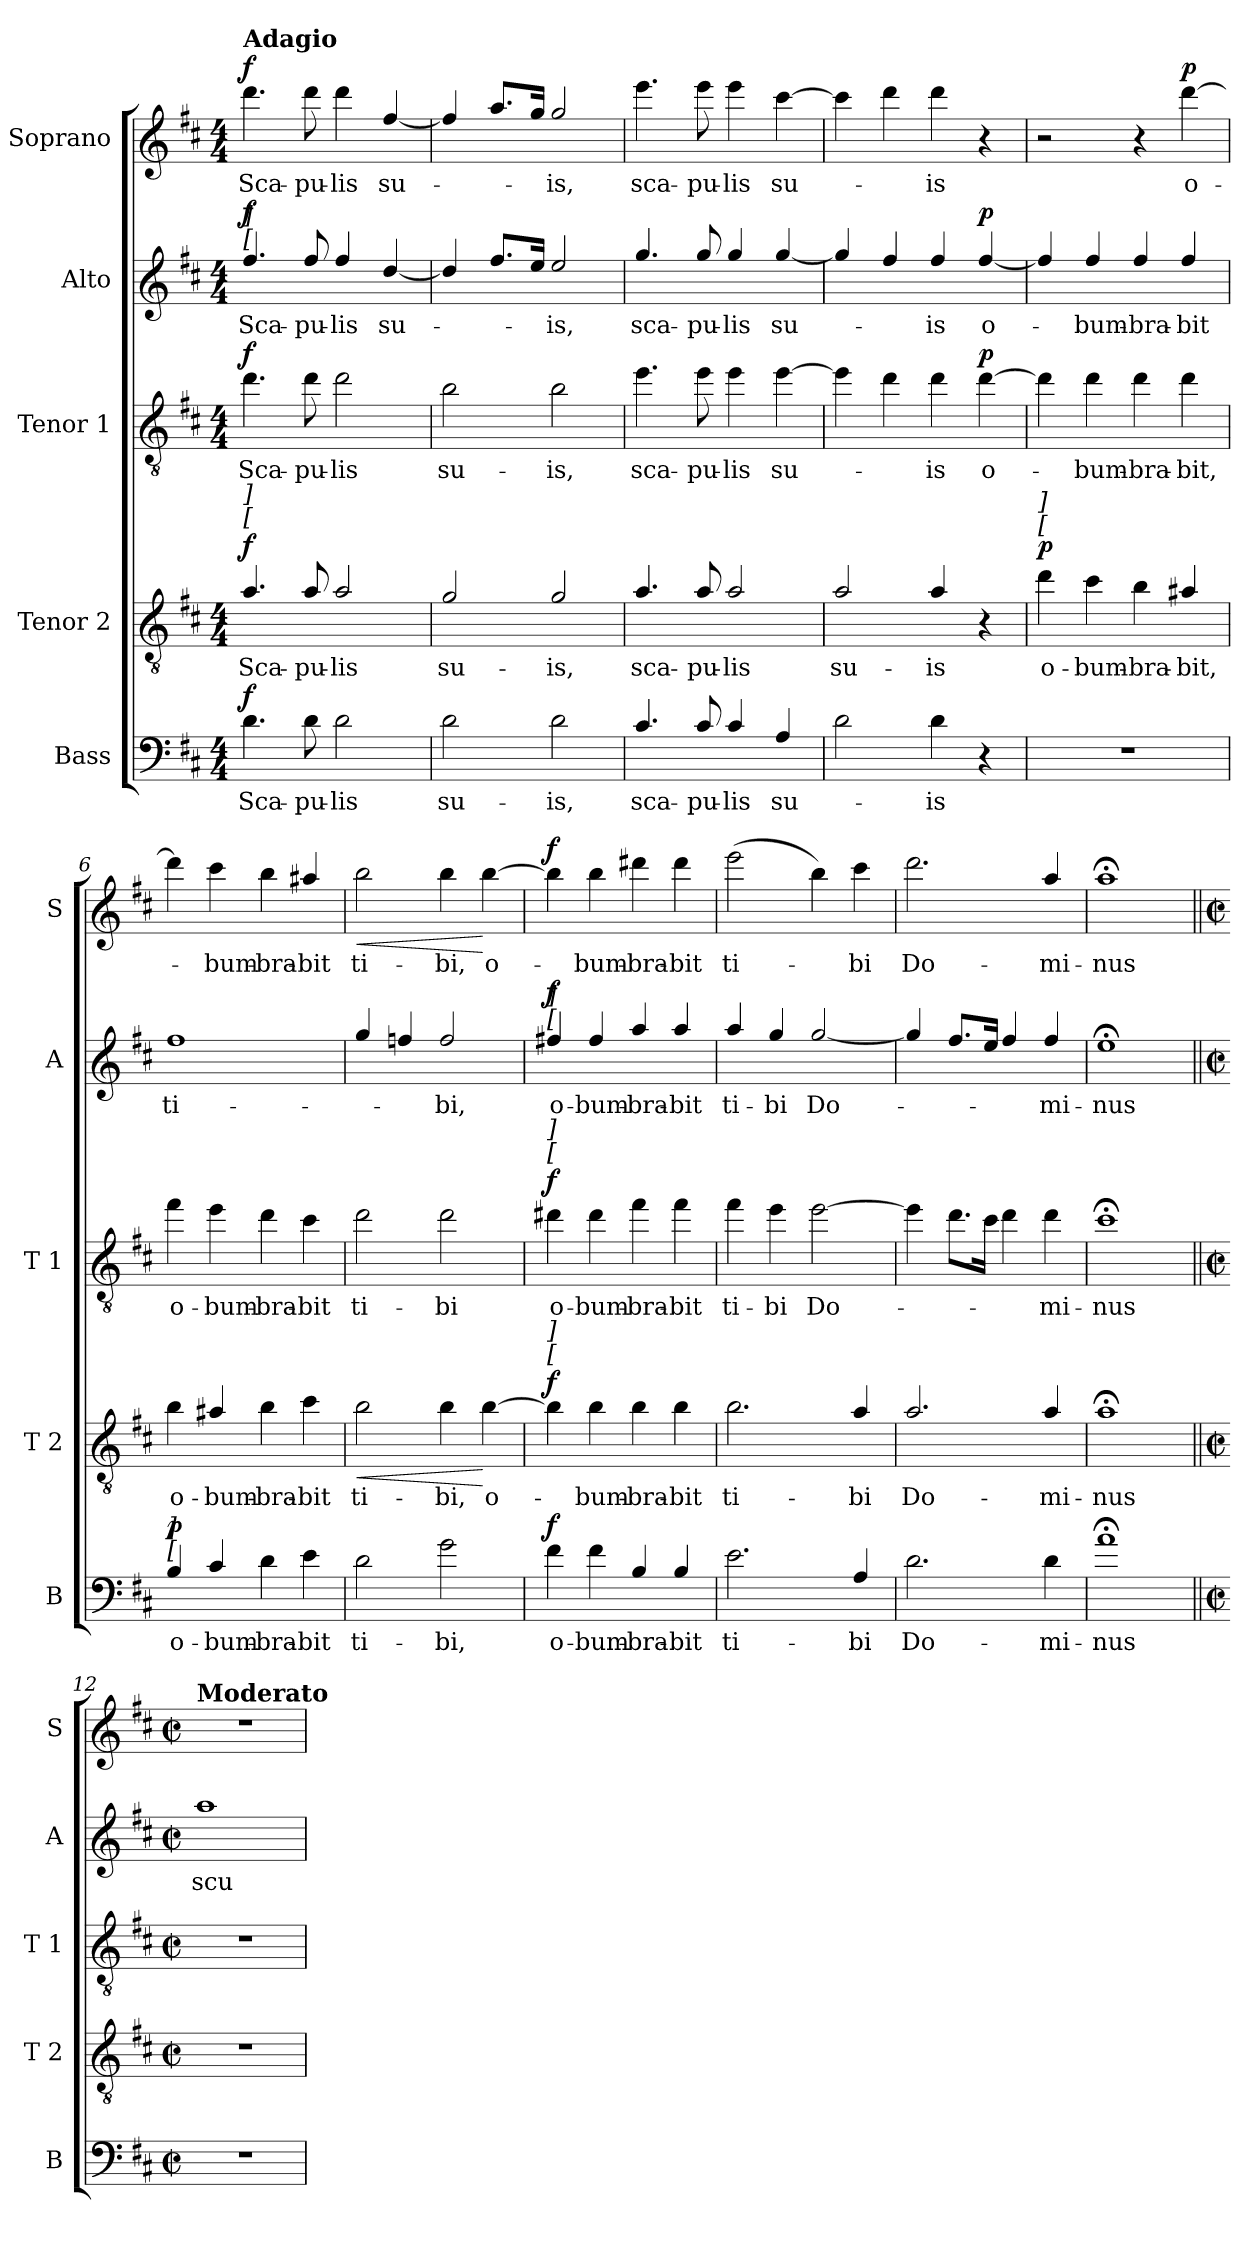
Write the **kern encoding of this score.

**kern	**text	**dynam	**kern	**text	**dynam	**kern	**text	**dynam	**kern	**text	**dynam	**kern	**text	**dynam
*part5	*part5	*part5	*part4	*part4	*part4	*part3	*part3	*part3	*part2	*part2	*part2	*part1	*part1	*part1
*staff5	*staff5	*staff5	*staff4	*staff4	*staff4	*staff3	*staff3	*staff3	*staff2	*staff2	*staff2	*staff1	*staff1	*staff1
*I"Bass	*	*	*I"Tenor 2	*	*	*I"Tenor 1	*	*	*I"Alto	*	*	*I"Soprano	*	*
*I'B	*	*	*I'T 2	*	*	*I'T 1	*	*	*I'A	*	*	*I'S	*	*
*clefF4	*	*	*clefGv2	*	*	*clefGv2	*	*	*clefG2	*	*	*clefG2	*	*
*ITrd7c12	*	*	*ITrd7c12	*	*	*ITrd7c12	*	*	*ITrd7c12	*	*	*ITrd7c12	*	*
*k[f#c#]	*	*	*k[f#c#]	*	*	*k[f#c#]	*	*	*k[f#c#]	*	*	*k[f#c#]	*	*
*D:	*	*	*D:	*	*	*D:	*	*	*D:	*	*	*D:	*	*
*M4/4	*	*	*M4/4	*	*	*M4/4	*	*	*M4/4	*	*	*M4/4	*	*
=1	=1	=1	=1	=1	=1	=1	=1	=1	=1	=1	=1	=1	=1	=1
!	!	!	!	!	!	!	!	!	!	!	!	!LO:TX:a:B:t=Adagio	!	!
!	!	!	!	!	!	!	!	!	!LO:TX:a:i:t=[	!	!	!	!	!
!	!	!	!	!	!	!	!	!	!LO:TX:a:i:t=]	!	!	!	!	!
!	!	!	!LO:TX:a:i:t=[	!	!	!	!	!	!	!	!	!	!	!
!	!	!	!LO:TX:a:i:t=]	!	!	!	!	!	!	!	!	!	!	!
!	!LO:LY:b	!LO:DY:a	!	!LO:LY:b	!LO:DY:a	!	!LO:LY:b	!LO:DY:a	!	!LO:LY:b	!LO:DY:a	!	!LO:LY:b	!LO:DY:a
4.D\	Sca-	f	4.A/	Sca-	f	4.d\	Sca-	f	4.f#/	Sca-	f	4.dd\	Sca-	f
!	!LO:LY:b	!	!	!LO:LY:b	!	!	!LO:LY:b	!	!	!LO:LY:b	!	!	!LO:LY:b	!
8D\	-pu-	.	8A/	-pu-	.	8d\	-pu-	.	8f#/	-pu-	.	8dd\	-pu-	.
!	!LO:LY:b	!	!	!LO:LY:b	!	!	!LO:LY:b	!	!	!LO:LY:b	!	!	!LO:LY:b	!
2D\	-lis	.	2A/	-lis	.	2d\	-lis	.	4f#/	-lis	.	4dd\	-lis	.
!	!	!	!	!	!	!	!	!	!	!LO:LY:b	!	!	!LO:LY:b	!
.	.	.	.	.	.	.	.	.	[4d/	su-	.	[4f#/	su-	.
=2	=2	=2	=2	=2	=2	=2	=2	=2	=2	=2	=2	=2	=2	=2
!	!LO:LY:b	!	!	!LO:LY:b	!	!	!LO:LY:b	!	!	!	!	!	!	!
2D\	su-	.	2G/	su-	.	2B\	su-	.	4d/]	.	.	4f#/]	.	.
.	.	.	.	.	.	.	.	.	8.f#/L	.	.	8.a/L	.	.
.	.	.	.	.	.	.	.	.	16e/Jk	.	.	16g/Jk	.	.
!	!LO:LY:b	!	!	!LO:LY:b	!	!	!LO:LY:b	!	!	!LO:LY:b	!	!	!LO:LY:b	!
2D\	-is,	.	2G/	-is,	.	2B\	-is,	.	2e/	-is,	.	2g/	-is,	.
=3	=3	=3	=3	=3	=3	=3	=3	=3	=3	=3	=3	=3	=3	=3
!	!LO:LY:b	!	!	!LO:LY:b	!	!	!LO:LY:b	!	!	!LO:LY:b	!	!	!LO:LY:b	!
4.C#/	sca-	.	4.A/	sca-	.	4.e\	sca-	.	4.g/	sca-	.	4.ee\	sca-	.
!	!LO:LY:b	!	!	!LO:LY:b	!	!	!LO:LY:b	!	!	!LO:LY:b	!	!	!LO:LY:b	!
8C#/	-pu-	.	8A/	-pu-	.	8e\	-pu-	.	8g/	-pu-	.	8ee\	-pu-	.
!	!LO:LY:b	!	!	!LO:LY:b	!	!	!LO:LY:b	!	!	!LO:LY:b	!	!	!LO:LY:b	!
4C#/	-lis	.	2A/	-lis	.	4e\	-lis	.	4g/	-lis	.	4ee\	-lis	.
!	!LO:LY:b	!	!	!	!	!	!LO:LY:b	!	!	!LO:LY:b	!	!	!LO:LY:b	!
4AA/	su-	.	.	.	.	[4e\	su-	.	[4g/	su-	.	[4cc#\	su-	.
=4	=4	=4	=4	=4	=4	=4	=4	=4	=4	=4	=4	=4	=4	=4
!	!	!	!	!LO:LY:b	!	!	!	!	!	!	!	!	!	!
2D\	.	.	2A/	su-	.	4e\]	.	.	4g/]	.	.	4cc#\]	.	.
.	.	.	.	.	.	4d\	.	.	4f#/	.	.	4dd\	.	.
!	!LO:LY:b	!	!	!LO:LY:b	!	!	!LO:LY:b	!	!	!LO:LY:b	!	!	!LO:LY:b	!
4D\	-is	.	4A/	-is	.	4d\	-is	.	4f#/	-is	.	4dd\	-is	.
!	!	!	!	!	!	!	!LO:LY:b	!LO:DY:a	!	!LO:LY:b	!LO:DY:a	!	!	!
4r	.	.	4r	.	.	[4d\	o-	p	[4f#/	o-	p	4r	.	.
=5	=5	=5	=5	=5	=5	=5	=5	=5	=5	=5	=5	=5	=5	=5
!	!	!	!LO:TX:a:i:t=[	!	!	!	!	!	!	!	!	!	!	!
!	!	!	!LO:TX:a:i:t=]	!	!	!	!	!	!	!	!	!	!	!
!	!	!	!	!LO:LY:b	!LO:DY:a	!	!	!	!	!	!	!	!	!
1r	.	.	4d\	o-	p	4d\]	.	.	4f#/]	.	.	2r	.	.
!	!	!	!	!LO:LY:b	!	!	!LO:LY:b	!	!	!LO:LY:b	!	!	!	!
.	.	.	4c#\	-bum-	.	4d\	-bum-	.	4f#/	-bum-	.	.	.	.
!	!	!	!	!LO:LY:b	!	!	!LO:LY:b	!	!	!LO:LY:b	!	!	!	!
.	.	.	4B\	-bra-	.	4d\	-bra-	.	4f#/	-bra-	.	4r	.	.
!	!	!	!	!LO:LY:b	!	!	!LO:LY:b	!	!	!LO:LY:b	!	!	!LO:LY:b	!LO:DY:a
.	.	.	4A#X/	-bit,	.	4d\	-bit,	.	4f#/	-bit	.	[4dd\	o-	p
=6	=6	=6	=6	=6	=6	=6	=6	=6	=6	=6	=6	=6	=6	=6
!LO:TX:a:i:t=[	!	!	!	!	!	!	!	!	!	!	!	!	!	!
!LO:TX:a:i:t=]	!	!	!	!	!	!	!	!	!	!	!	!	!	!
!	!LO:LY:b	!LO:DY:a	!	!LO:LY:b	!	!	!LO:LY:b	!	!	!LO:LY:b	!	!	!	!
4BB/	o-	p	4B\	o-	.	4f#\	o-	.	1f#	ti-	.	4dd\]	.	.
!	!LO:LY:b	!	!	!LO:LY:b	!	!	!LO:LY:b	!	!	!	!	!	!LO:LY:b	!
4C#/	-bum-	.	4A#X/	-bum-	.	4e\	-bum-	.	.	.	.	4cc#\	-bum-	.
!	!LO:LY:b	!	!	!LO:LY:b	!	!	!LO:LY:b	!	!	!	!	!	!LO:LY:b	!
4D\	-bra-	.	4B\	-bra-	.	4d\	-bra-	.	.	.	.	4b\	-bra-	.
!	!LO:LY:b	!	!	!LO:LY:b	!	!	!LO:LY:b	!	!	!	!	!	!LO:LY:b	!
4E\	-bit	.	4c#\	-bit	.	4c#\	-bit	.	.	.	.	4a#X/	-bit	.
!!LO:LB:g=z
=7	=7	=7	=7	=7	=7	=7	=7	=7	=7	=7	=7	=7	=7	=7
!	!LO:LY:b	!	!	!LO:LY:b	!LO:HP:b	!	!LO:LY:b	!	!	!	!	!	!LO:LY:b	!LO:HP:b
2D\	ti-	.	2B\	ti-	<	2d\	ti-	.	4g/	.	.	2b\	ti-	<
.	.	.	.	.	.	.	.	.	4fn/	.	.	.	.	.
!	!LO:LY:b	!	!	!LO:LY:b	!	!	!LO:LY:b	!	!	!LO:LY:b	!	!	!LO:LY:b	!
2G\	-bi,	.	4B\	-bi,	.	2d\	bi	.	2f/	-bi,	.	4b\	-bi,	.
!	!	!	!	!LO:LY:b	!	!	!	!	!	!	!	!	!LO:LY:b	!
.	.	.	[4B\	o-	[	.	.	.	.	.	.	[4b\	o-	[
=8	=8	=8	=8	=8	=8	=8	=8	=8	=8	=8	=8	=8	=8	=8
!	!	!	!	!	!	!	!	!	!LO:TX:a:i:t=[	!	!	!	!	!
!	!	!	!	!	!	!	!	!	!LO:TX:a:i:t=]	!	!	!	!	!
!	!	!	!	!	!	!LO:TX:a:i:t=[	!	!	!	!	!	!	!	!
!	!	!	!	!	!	!LO:TX:a:i:t=]	!	!	!	!	!	!	!	!
!	!	!	!LO:TX:a:i:t=[	!	!	!	!	!	!	!	!	!	!	!
!	!	!	!LO:TX:a:i:t=]	!	!	!	!	!	!	!	!	!	!	!
!	!LO:LY:b	!LO:DY:a	!	!	!LO:DY:a	!	!LO:LY:b	!LO:DY:a	!	!LO:LY:b	!LO:DY:a	!	!	!LO:DY:a
4F#\	o-	f	4B\]	.	f	4d#X\	o-	f	4f#X/	o-	f	4b\]	.	f
!	!LO:LY:b	!	!	!LO:LY:b	!	!	!LO:LY:b	!	!	!LO:LY:b	!	!	!LO:LY:b	!
4F#\	-bum-	.	4B\	-bum-	.	4d#\	-bum-	.	4f#/	-bum-	.	4b\	-bum-	.
!	!LO:LY:b	!	!	!LO:LY:b	!	!	!LO:LY:b	!	!	!LO:LY:b	!	!	!LO:LY:b	!
4BB/	-bra-	.	4B\	-bra-	.	4f#\	-bra-	.	4a/	-bra-	.	4dd#X\	-bra-	.
!	!LO:LY:b	!	!	!LO:LY:b	!	!	!LO:LY:b	!	!	!LO:LY:b	!	!	!LO:LY:b	!
4BB/	-bit	.	4B\	-bit	.	4f#\	-bit	.	4a/	-bit	.	4dd#\	-bit	.
=9	=9	=9	=9	=9	=9	=9	=9	=9	=9	=9	=9	=9	=9	=9
!	!LO:LY:b	!	!	!LO:LY:b	!	!	!LO:LY:b	!	!	!LO:LY:b	!	!	!LO:LY:b	!
2.E\	ti-	.	2.B\	ti-	.	4f#\	ti-	.	4a/	ti-	.	(>2ee\	ti-	.
!	!	!	!	!	!	!	!LO:LY:b	!	!	!LO:LY:b	!	!	!	!
.	.	.	.	.	.	4e\	-bi	.	4g/	-bi	.	.	.	.
!	!	!	!	!	!	!	!LO:LY:b	!	!	!LO:LY:b	!	!	!	!
.	.	.	.	.	.	[2e\	Do-	.	[2g/	Do-	.	4b\)	.	.
!	!LO:LY:b	!	!	!LO:LY:b	!	!	!	!	!	!	!	!	!LO:LY:b	!
4AA/	-bi	.	4A/	-bi	.	.	.	.	.	.	.	4cc#\	-bi	.
=10	=10	=10	=10	=10	=10	=10	=10	=10	=10	=10	=10	=10	=10	=10
!	!LO:LY:b	!	!	!LO:LY:b	!	!	!	!	!	!	!	!	!LO:LY:b	!
2.D\	Do-	.	2.A/	Do-	.	4e\]	.	.	4g/]	.	.	2.dd\	Do-	.
.	.	.	.	.	.	8.d\L	.	.	8.f#/L	.	.	.	.	.
.	.	.	.	.	.	16c#\Jk	.	.	16e/Jk	.	.	.	.	.
.	.	.	.	.	.	4d\	.	.	4f#/	.	.	.	.	.
!	!LO:LY:b	!	!	!LO:LY:b	!	!	!LO:LY:b	!	!	!LO:LY:b	!	!	!LO:LY:b	!
4D\	-mi-	.	4A/	-mi-	.	4d\	-mi-	.	4f#/	-mi-	.	4a/	-mi-	.
=11	=11	=11	=11	=11	=11	=11	=11	=11	=11	=11	=11	=11	=11	=11
!	!LO:LY:b	!	!	!LO:LY:b	!	!	!LO:LY:b	!	!	!LO:LY:b	!	!	!LO:LY:b	!
1A;<	-nus	.	1A;<	-nus	.	1c#;<	-nus	.	1e;<	-nus	.	1a;<	-nus	.
=12||	=12||	=12||	=12||	=12||	=12||	=12||	=12||	=12||	=12||	=12||	=12||	=12||	=12||	=12||
*M2/2	*	*	*M2/2	*	*	*M2/2	*	*	*M2/2	*	*	*M2/2	*	*
*met(c|)	*	*	*met(c|)	*	*	*met(c|)	*	*	*met(c|)	*	*	*met(c|)	*	*
!	!	!	!	!	!	!	!	!	!	!	!	!LO:TX:a:B:t=Moderato	!	!
!	!	!	!	!	!	!	!	!	!	!LO:LY:b	!	!	!	!
1r	.	.	1r	.	.	1r	.	.	1a	scu-	.	1r	.	.
=	=	=	=	=	=	=	=	=	=	=	=	=	=	=
*-	*-	*-	*-	*-	*-	*-	*-	*-	*-	*-	*-	*-	*-	*-
